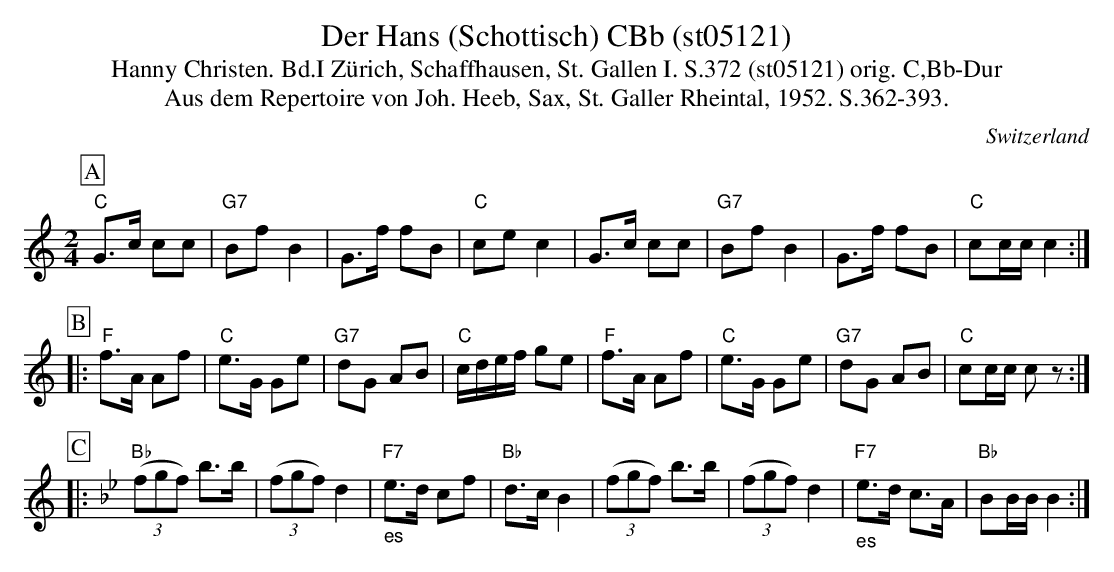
X:1
T: Der Hans (Schottisch) CBb (st05121)
T:Hanny Christen. Bd.I Zürich, Schaffhausen, St. Gallen I. S.372 (st05121) orig. C,Bb-Dur
T: Aus dem Repertoire von Joh. Heeb, Sax, St. Galler Rheintal, 1952. S.362-393.
M:2/4
L:1/8
O:Switzerland
K:C major
[P:A] "C"G>c cc | "G7"BfB2 | G>f fB | "C"cec2 | G>c cc | "G7"BfB2 | G>f fB | "C"cc/c/ c2 :|
[P:B] |: "F"f>A Af | "C"e>G Ge | "G7"dG AB | "C"c/d/e/f/ ge | "F"f>A Af | "C"e>G Ge | "G7"dG AB | "C"cc/c/ cz :|
[P:C] |: [K:Bb]  "Bb"((3fgf) b>b | ((3fgf) d2 | "F7""_es"e>d cf | "Bb"d>cB2 | ((3fgf) b>b | ((3fgf) d2 | "F7""_es"e>d c>A | "Bb"BB/B/ B2 :|
